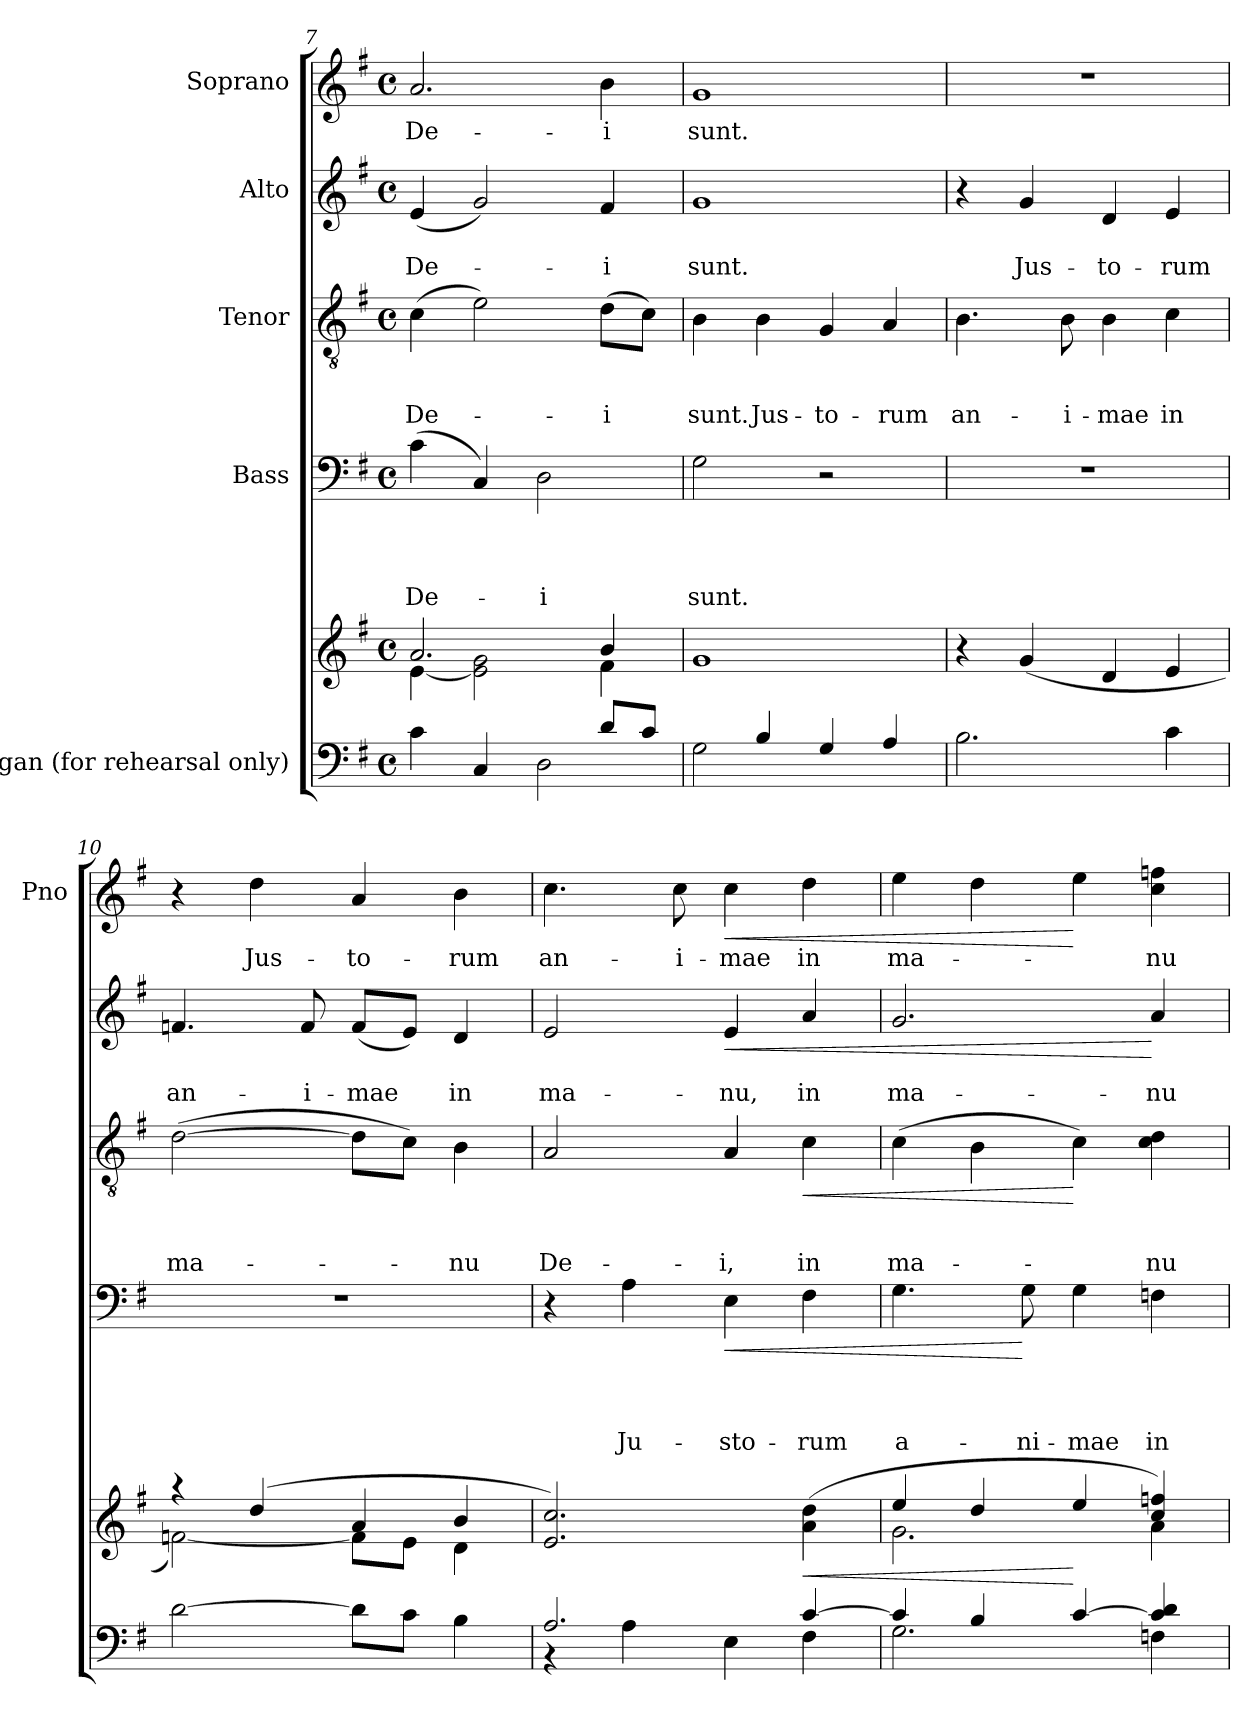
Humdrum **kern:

**kern	**kern	**dynam	**kern	**text	**text	**text	**text	**dynam	**kern	**text	**text	**text	**dynam	**kern	**text	**text	**dynam	**kern	**text	**dynam
*part5	*part5	*part5	*part4	*part4	*part4	*part4	*part4	*part4	*part3	*part3	*part3	*part3	*part3	*part2	*part2	*part2	*part2	*part1	*part1	*part1
*staff6	*staff5	*staff5/6	*staff4	*staff4	*staff4	*staff4	*staff4	*staff4	*staff3	*staff3	*staff3	*staff3	*staff3	*staff2	*staff2	*staff2	*staff2	*staff1	*staff1	*staff1
*I"Organ (for  rehearsal only)	*	*	*I"Bass	*	*	*	*	*	*I"Tenor	*	*	*	*	*I"Alto	*	*	*	*I"Soprano	*	*
*	*	*	*	*	*	*	*	*	*	*	*	*	*	*	*	*	*	*I'Pno	*	*
!!LO:LB:g=z
*clefF4	*clefG2	*	*clefF4	*	*	*	*	*	*clefGv2	*	*	*	*	*clefG2	*	*	*	*clefG2	*	*
*k[f#]	*k[f#]	*	*k[f#]	*	*	*	*	*	*k[f#]	*	*	*	*	*k[f#]	*	*	*	*k[f#]	*	*
*G:	*G:	*	*G:	*	*	*	*	*	*G:	*	*	*	*	*G:	*	*	*	*G:	*	*
*M4/4	*M4/4	*	*M4/4	*	*	*	*	*	*M4/4	*	*	*	*	*M4/4	*	*	*	*M4/4	*	*
*met(c)	*met(c)	*	*met(c)	*	*	*	*	*	*met(c)	*	*	*	*	*met(c)	*	*	*	*met(c)	*	*
=7	=7	=7	=7	=7	=7	=7	=7	=7	=7	=7	=7	=7	=7	=7	=7	=7	=7	=7	=7	=7
*^	*^	*	*	*	*	*	*	*	*	*	*	*	*	*	*	*	*	*	*	*
2ryy	4c\	2.a/	[<4e\	.	(4c\	.	.	.	De-	.	(4c\	.	.	De-	.	(4e/	.	De-	.	2.a/	De-	.
.	4C/	.	2e\] 2g\	.	4C/)	.	.	.	.	.	2e\)	.	.	.	.	2g/)	.	.	.	.	.	.
4ryy	2D\	.	.	.	2D\	.	.	.	-i	.	.	.	.	.	.	.	.	.	.	.	.	.
8d/L	.	4b/	4f#\	.	.	.	.	.	.	.	(8d\L	.	.	-i	.	4f#/	.	-i	.	4b\	-i	.
8c/J	.	.	.	.	.	.	.	.	.	.	8c\J)	.	.	.	.	.	.	.	.	.	.	.
*	*	*v	*v	*	*	*	*	*	*	*	*	*	*	*	*	*	*	*	*	*	*	*
=8	=8	=8	=8	=8	=8	=8	=8	=8	=8	=8	=8	=8	=8	=8	=8	=8	=8	=8	=8	=8	=8
4ryy	2G\	1g	.	2G\	.	.	.	sunt.	.	4B\	.	.	sunt.	.	1g	.	sunt.	.	1g	sunt.	.
4B/	.	.	.	.	.	.	.	.	.	4B\	.	.	Jus-	.	.	.	.	.	.	.	.
4G/	2ryy	.	.	2r	.	.	.	.	.	4G/	.	.	-to-	.	.	.	.	.	.	.	.
4A/	.	.	.	.	.	.	.	.	.	4A/	.	.	-rum	.	.	.	.	.	.	.	.
*v	*v	*	*	*	*	*	*	*	*	*	*	*	*	*	*	*	*	*	*	*	*
=9	=9	=9	=9	=9	=9	=9	=9	=9	=9	=9	=9	=9	=9	=9	=9	=9	=9	=9	=9	=9
2.B\	4r	.	1r	.	.	.	.	.	4.B\	.	.	an-	.	4r	.	.	.	1r	.	.
.	(4g/	.	.	.	.	.	.	.	.	.	.	.	.	4g/	.	Jus-	.	.	.	.
.	.	.	.	.	.	.	.	.	8B\	.	.	-i-	.	.	.	.	.	.	.	.
.	4d/	.	.	.	.	.	.	.	4B\	.	.	-mae	.	4d/	.	-to-	.	.	.	.
4c\	4e/	.	.	.	.	.	.	.	4c\	.	.	in	.	4e/	.	-rum	.	.	.	.
=10	=10	=10	=10	=10	=10	=10	=10	=10	=10	=10	=10	=10	=10	=10	=10	=10	=10	=10	=10	=10
*	*^	*	*	*	*	*	*	*	*	*	*	*	*	*	*	*	*	*	*	*
[2d\	4raa	[<2fn\)	.	1r	.	.	.	.	.	([2d\	.	.	ma-	.	4.fn/	.	an-	.	4r	.	.
.	(4dd/	.	.	.	.	.	.	.	.	.	.	.	.	.	.	.	.	.	4dd\	Jus-	.
.	.	.	.	.	.	.	.	.	.	.	.	.	.	.	8f/	.	-i-	.	.	.	.
8d\L]	4a/	8f\L]	.	.	.	.	.	.	.	8d\L]	.	.	.	.	(8f/L	.	-mae	.	4a/	-to-	.
8c\J	.	8e\J	.	.	.	.	.	.	.	8c\J)	.	.	.	.	8e/J)	.	.	.	.	.	.
4B\	4b/	4d\	.	.	.	.	.	.	.	4B\	.	.	-nu	.	4d/	.	in	.	4b\	-rum	.
*	*v	*v	*	*	*	*	*	*	*	*	*	*	*	*	*	*	*	*	*	*	*
=11	=11	=11	=11	=11	=11	=11	=11	=11	=11	=11	=11	=11	=11	=11	=11	=11	=11	=11	=11	=11
*^	*	*	*	*	*	*	*	*	*	*	*	*	*	*	*	*	*	*	*	*
2.A/	4r	2.e/ 2.cc/)	.	4r	.	.	.	.	.	2A/	.	.	De-	.	2e/	.	ma-	.	4.cc\	an-	.
.	4A\	.	.	4A\	.	.	.	Ju-	.	.	.	.	.	.	.	.	.	.	.	.	.
.	.	.	.	.	.	.	.	.	.	.	.	.	.	.	.	.	.	.	8cc\	-i-	.
!	!	!	!	!	!	!	!	!	!LO:HP:b	!	!	!	!	!	!	!	!	!LO:HP:b	!	!	!LO:HP:b
.	4E\	.	.	4E\	.	.	.	-sto-	<	4A/	.	.	-i,	.	4e/	.	-nu,	<	4cc\	-mae	<
!	!	!	!LO:HP:b	!	!	!	!	!	!	!	!	!	!	!LO:HP:b	!	!	!	!	!	!	!
[>4c/	4F#\	(4a\ 4dd\	<	4F#\	.	.	.	-rum	.	4c\	.	.	in	<	4a/	.	in	.	4dd\	in	.
!!LO:PB:g=z
=12	=12	=12	=12	=12	=12	=12	=12	=12	=12	=12	=12	=12	=12	=12	=12	=12	=12	=12	=12	=12	=12
*	*	*^	*	*	*	*	*	*	*	*	*	*	*	*	*	*	*	*	*	*	*
4c/]	2.G\	4ee/	2.g\	.	4.G\	.	.	.	a-	.	(4c\	.	.	ma-	.	2.g/	.	ma-	.	4ee\	ma-	.
4B/	.	4dd/	.	.	.	.	.	.	.	.	4B\	.	.	.	.	.	.	.	.	4dd\	.	.
.	.	.	.	.	8G\	.	.	.	-ni-	[	.	.	.	.	.	.	.	.	.	.	.	.
[>4c/	.	4ee/	.	[	4G\	.	.	.	-mae	.	4c\)	.	.	-­	[	.	.	.	.	4ee\	-­	[
4c/] 4d/	4Fn\	4cc/ 4ffn/)	4a\	.	4Fn\	.	.	.	in	.	4c\ 4d\	.	.	nu	.	4a/	.	-nu	[	4cc\ 4ffn\	nu	.
*v	*v	*	*	*	*	*	*	*	*	*	*	*	*	*	*	*	*	*	*	*	*	*
*	*v	*v	*	*	*	*	*	*	*	*	*	*	*	*	*	*	*	*	*	*	*
=	=	=	=	=	=	=	=	=	=	=	=	=	=	=	=	=	=	=	=	=
*-	*-	*-	*-	*-	*-	*-	*-	*-	*-	*-	*-	*-	*-	*-	*-	*-	*-	*-	*-	*-
